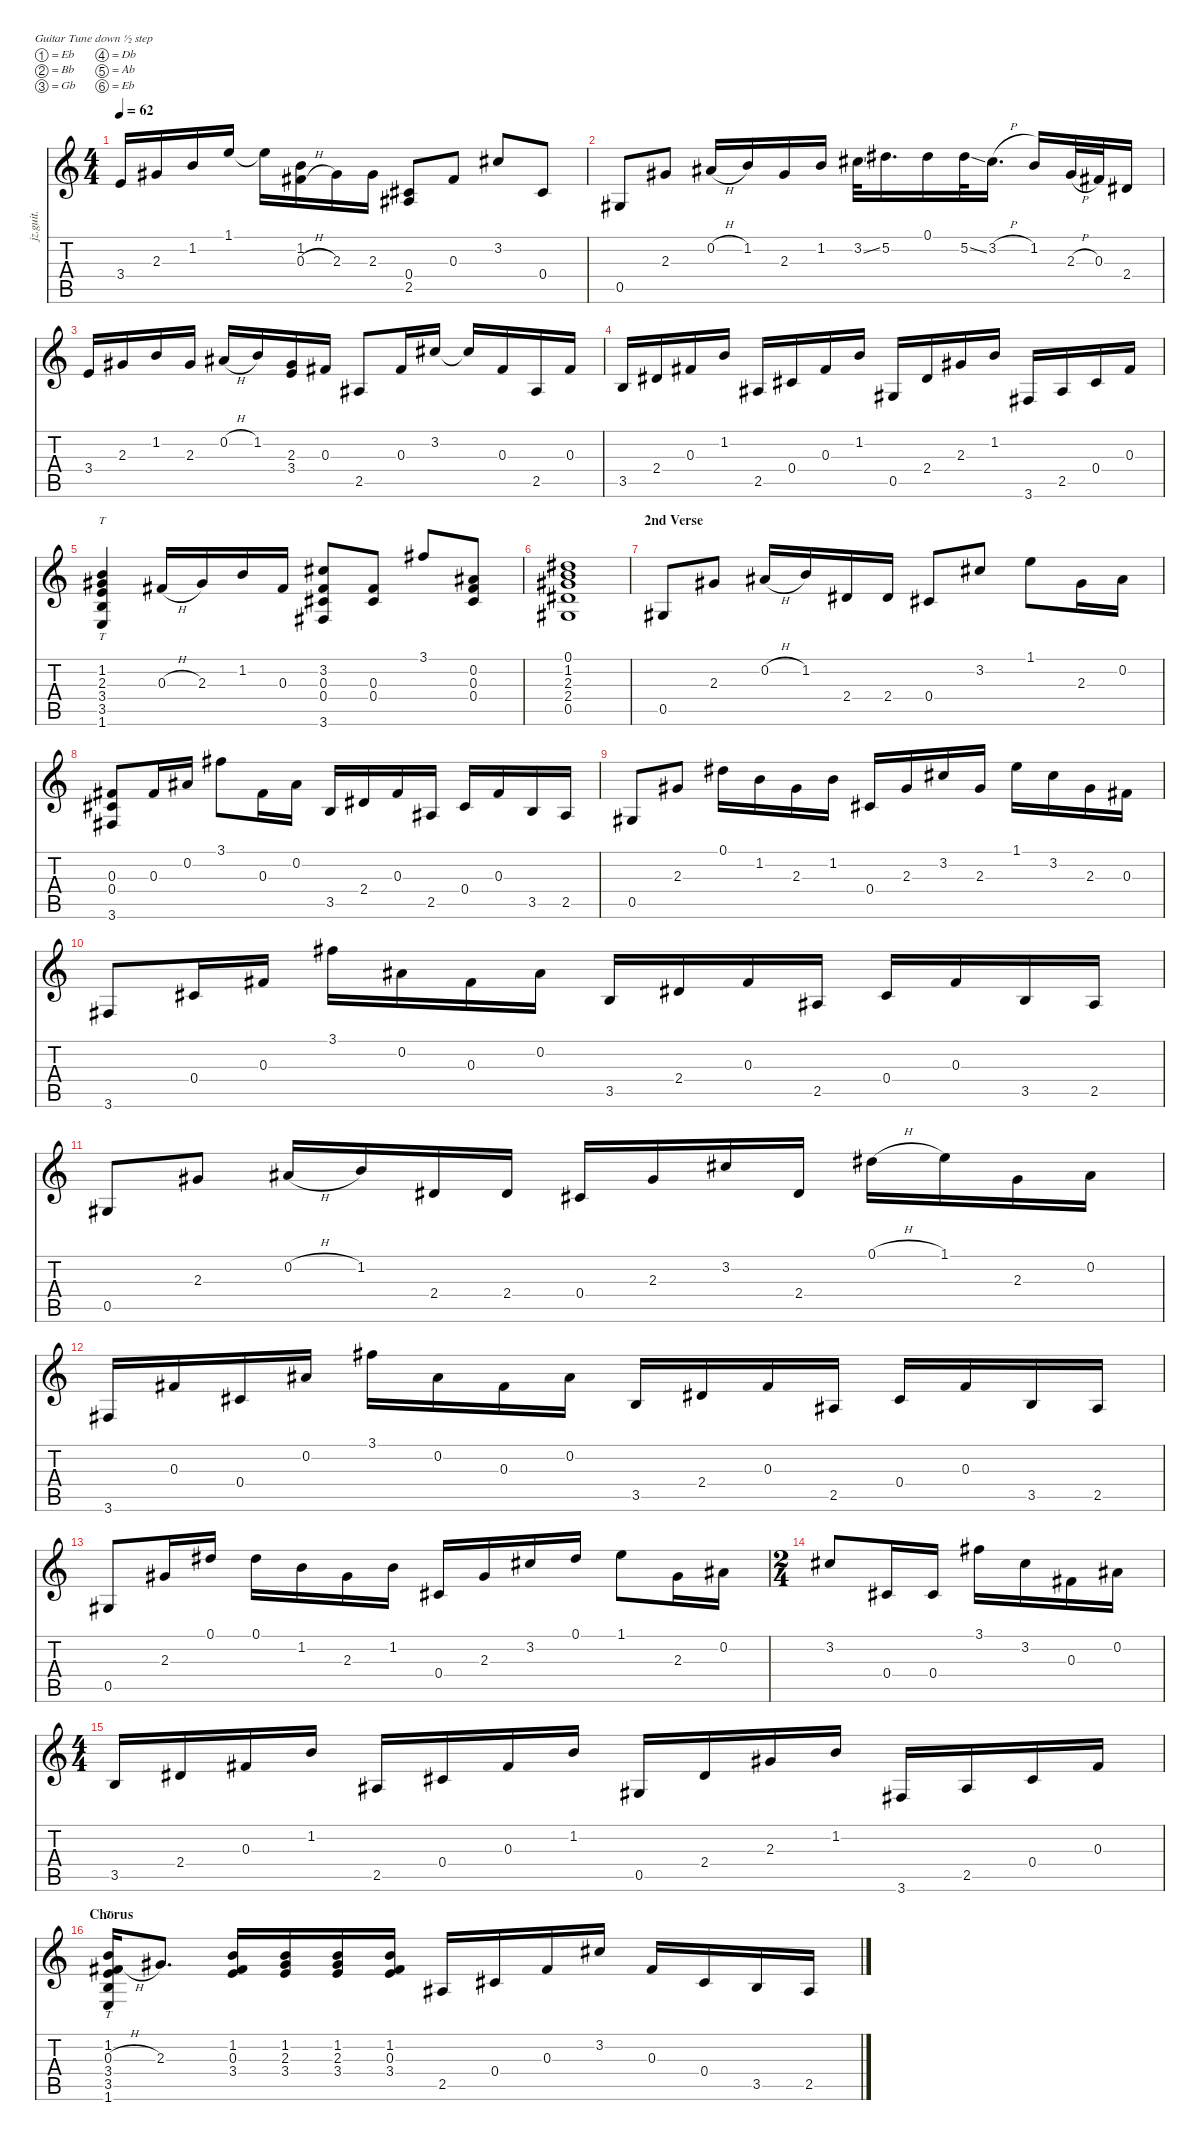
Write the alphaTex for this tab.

\defaultSystemsLayout 4
\hideDynamics
\bracketExtendMode nobrackets
\otherSystemsTrackNameOrientation horizontal
\track ("Guitar 4" "jz.guit.") {instrument electricguitarjazz}
\staff {score tabs}
\tuning (Eb4 Bb3 Gb3 Db3 Ab2 Eb2)
\ts (4 4)
\tempo 62
\clef g2
\ks c
3.4.16{dy mf} 2.3{acc #}.16 1.2.16 1.1.16 1.1{t}.16{dy f} (1.2 0.3{h acc #}).16{dy mf} 2.3{acc #}.16 2.3{acc #}.16 (0.4{acc #} 2.5{acc #}).8 0.3{acc #}.8 3.2{acc #}.8 0.4{acc #}.8 |
0.5{acc #}.8 2.3{acc #}.8 0.2{h acc #}.16 1.2.16 2.3{acc #}.16 1.2.16 3.2{ss acc #}.32 5.2{acc #}.16{d} 0.1{acc #}.16 5.2{ss acc #}.32 3.2{h acc #}.16{d} 1.2.16 2.3{h acc #}.32 0.3{acc #}.32 2.4{acc #}.16 |
3.4.16 2.3{acc #}.16 1.2.16 2.3{acc #}.16 0.2{h acc #}.16 1.2.16 (2.3{acc #} 3.4).16 0.3{acc #}.16 2.5{acc #}.8 0.3{acc #}.16 3.2{acc #}.16 3.2{t acc #}.16{dy f} 0.3{acc #}.16{dy mf} 2.5{acc #}.16 0.3{acc #}.16 |
3.5.16 2.4{acc #}.16 0.3{acc #}.16 1.2.16 2.5{acc #}.16 0.4{acc #}.16 0.3{acc #}.16 1.2.16 0.5{acc #}.16 2.4{acc #}.16 2.3{acc #}.16 1.2.16 3.6{acc #}.16 2.5{acc #}.16 0.4{acc #}.16 0.3{acc #}.16 |
(1.2 2.3{acc #} 3.4 3.5 1.6).4{tt} 0.3{h acc #}.16 2.3{acc #}.16 1.2.16 0.3{acc #}.16 (3.2{acc #} 0.3{acc #} 0.4{acc #} 3.6{acc #}).8 (0.3{acc #} 0.4{acc #}).8 3.1{acc #}.8 (0.2{acc #} 0.3{acc #} 0.4{acc #}).8 |
(0.1{acc #} 1.2 2.3{acc #} 2.4{acc #} 0.5{acc #}).1 |
\section ("" "2nd Verse")
0.5{acc #}.8 2.3{acc #}.8 0.2{h acc #}.16 1.2.16 2.4{acc #}.16 2.4{acc #}.16 0.4{acc #}.8 3.2{acc #}.8 1.1.8 2.3{acc #}.16 0.2{acc #}.16 |
(0.3{acc #} 0.4{acc #} 3.6{acc #}).8 0.3{acc #}.16 0.2{acc #}.16 3.1{acc #}.8 0.3{acc #}.16 0.2{acc #}.16 3.5.16 2.4{acc #}.16 0.3{acc #}.16 2.5{acc #}.16 0.4{acc #}.16 0.3{acc #}.16 3.5.16 2.5{acc #}.16 |
0.5{acc #}.8 2.3{acc #}.8 0.1{acc #}.16 1.2.16 2.3{acc #}.16 1.2.16 0.4{acc #}.16 2.3{acc #}.16 3.2{acc #}.16 2.3{acc #}.16 1.1.16 3.2{acc #}.16 2.3{acc #}.16 0.3{acc #}.16 |
3.6{acc #}.8 0.4{acc #}.16 0.3{acc #}.16 3.1{acc #}.16 0.2{acc #}.16 0.3{acc #}.16 0.2{acc #}.16 3.5.16 2.4{acc #}.16 0.3{acc #}.16 2.5{acc #}.16 0.4{acc #}.16 0.3{acc #}.16 3.5.16 2.5{acc #}.16 |
0.5{acc #}.8 2.3{acc #}.8 0.2{h acc #}.16 1.2.16 2.4{acc #}.16 2.4{acc #}.16 0.4{acc #}.16 2.3{acc #}.16 3.2{acc #}.16 2.4{acc #}.16 0.1{h acc #}.16 1.1.16 2.3{acc #}.16 0.2{acc #}.16 |
3.6{acc #}.16 0.3{acc #}.16 0.4{acc #}.16 0.2{acc #}.16 3.1{acc #}.16 0.2{acc #}.16 0.3{acc #}.16 0.2{acc #}.16 3.5.16 2.4{acc #}.16 0.3{acc #}.16 2.5{acc #}.16 0.4{acc #}.16 0.3{acc #}.16 3.5.16 2.5{acc #}.16 |
0.5{acc #}.8 2.3{acc #}.16 0.1{acc #}.16 0.1{acc #}.16 1.2.16 2.3{acc #}.16 1.2.16 0.4{acc #}.16 2.3{acc #}.16 3.2{acc #}.16 0.1{acc #}.16 1.1.8 2.3{acc #}.16 0.2{acc #}.16 |
\ts (2 4)
3.2{acc #}.8 0.4{acc #}.16 0.4{acc #}.16 3.1{acc #}.16 3.2{acc #}.16 0.3{acc #}.16 0.2{acc #}.16 |
\ts (4 4)
3.5.16 2.4{acc #}.16 0.3{acc #}.16 1.2.16 2.5{acc #}.16 0.4{acc #}.16 0.3{acc #}.16 1.2.16 0.5{acc #}.16 2.4{acc #}.16 2.3{acc #}.16 1.2.16 3.6{acc #}.16 2.5{acc #}.16 0.4{acc #}.16 0.3{acc #}.16 |
\section ("" "Chorus")
(1.2 0.3{h acc #} 3.4 3.5 1.6).16{tt} 2.3{acc #}.8{d} (1.2 0.3{acc #} 3.4).16 (1.2 2.3{acc #} 3.4).16 (1.2 2.3{acc #} 3.4).16 (1.2 0.3{acc #} 3.4).16 2.5{acc #}.16 0.4{acc #}.16 0.3{acc #}.16 3.2{acc #}.16 0.3{acc #}.16 0.4{acc #}.16 3.5.16 2.5{acc #}.16
